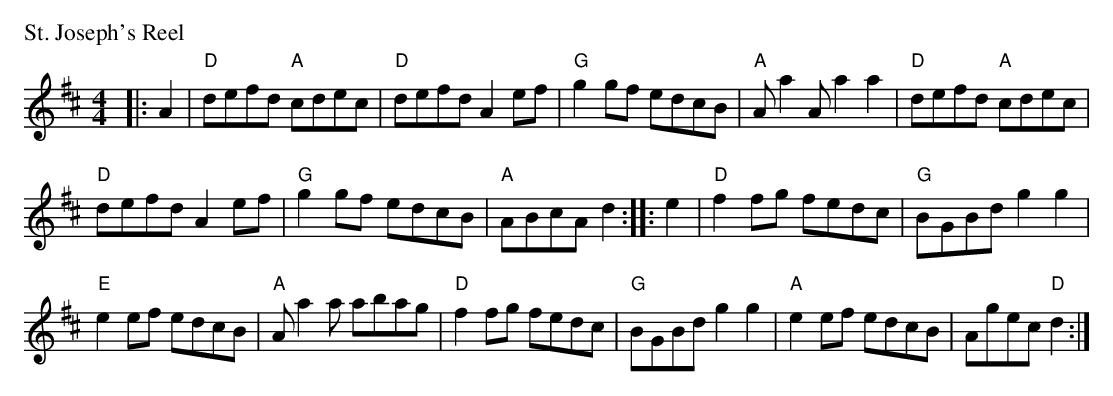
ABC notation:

X:1
P: St. Joseph's Reel
M: 4/4
K: D
|: A2|"D"defd "A"cdec| "D"defd A2 ef| "G"g2gf edcB| "A"A a2 A a2 a2| "D"defd "A"cdec|
"D"defd A2 ef|"G"g2 gf edcB| "A"ABcA d2 :||: e2| "D"f2 fg fedc| "G"BGBd g2 g2|
"E"e2 ef edcB| "A"Aa2 a abag |"D"f2 fg fedc| "G"BGBd g2 g2| "A"e2ef edcB| Agec "D"d2 :|
